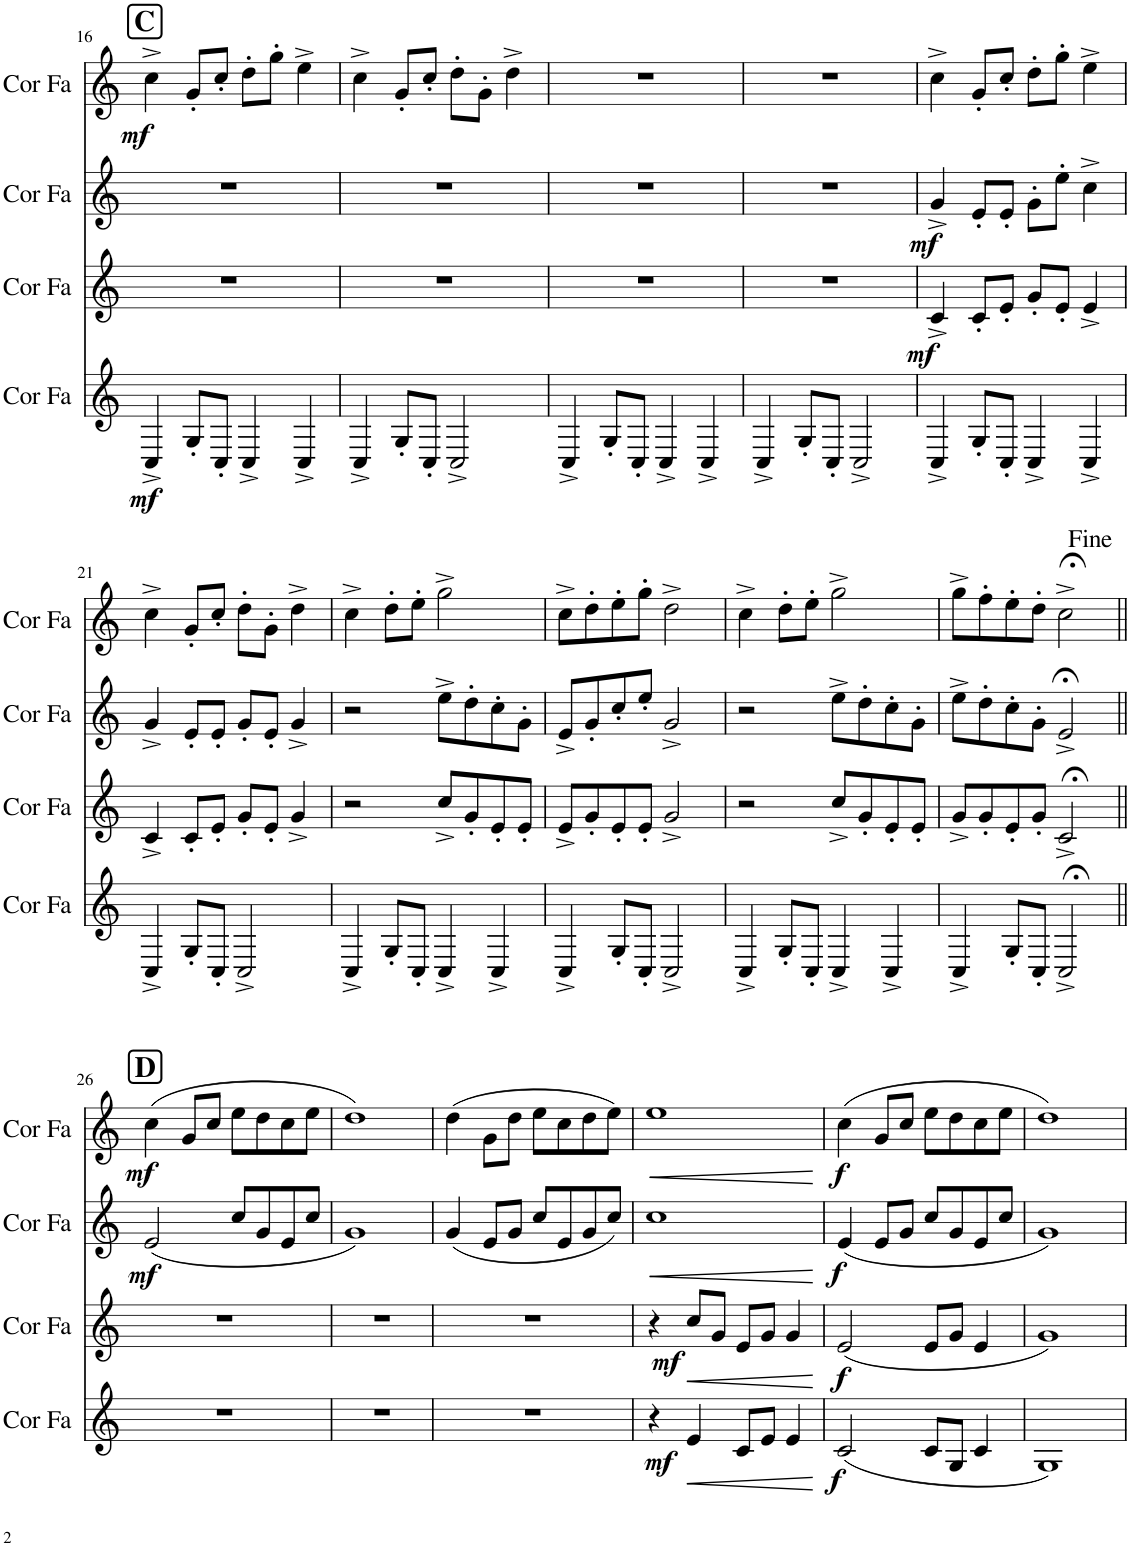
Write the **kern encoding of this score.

**kern	**dynam	**kern	**dynam	**kern	**dynam	**kern	**dynam
*part4	*part4	*part3	*part3	*part2	*part2	*part1	*part1
*staff4	*staff4	*staff3	*staff3	*staff2	*staff2	*staff1	*staff1
*I"Cor en Fa	*	*I"Cor en Fa	*	*I"Cor en Fa	*	*I"Cor en Fa	*
*I'Cor Fa	*	*I'Cor Fa	*	*I'Cor Fa	*	*I'Cor Fa	*
!!LO:PB:g=z
*clefG2	*	*clefG2	*	*clefG2	*	*clefG2	*
*Trd4c7	*	*Trd4c7	*	*Trd4c7	*	*Trd4c7	*
*k[]	*	*k[]	*	*k[]	*	*k[]	*
*M4/4	*	*M4/4	*	*M4/4	*	*M4/4	*
!!LO:REH:place=s1:a:B:cj:fs=14:t=C
=16	=16	=16	=16	=16	=16	=16	=16
!	!LO:DY:b	!	!	!	!	!	!LO:DY:b
4C^/	mf	1r	.	1r	.	4cc^\	mf
8G'/L	.	.	.	.	.	8g'/L	.
8C'/J	.	.	.	.	.	8cc'/J	.
4C^/	.	.	.	.	.	8dd'\L	.
.	.	.	.	.	.	8gg'\J	.
4C^/	.	.	.	.	.	4ee^\	.
=17	=17	=17	=17	=17	=17	=17	=17
4C^/	.	1r	.	1r	.	4cc^\	.
8G'/L	.	.	.	.	.	8g'/L	.
8C'/J	.	.	.	.	.	8cc'/J	.
2C^/	.	.	.	.	.	8dd'\L	.
.	.	.	.	.	.	8g'\J	.
.	.	.	.	.	.	4dd^\	.
=18	=18	=18	=18	=18	=18	=18	=18
4C^/	.	1r	.	1r	.	1r	.
8G'/L	.	.	.	.	.	.	.
8C'/J	.	.	.	.	.	.	.
4C^/	.	.	.	.	.	.	.
4C^/	.	.	.	.	.	.	.
=19	=19	=19	=19	=19	=19	=19	=19
4C^/	.	1r	.	1r	.	1r	.
8G'/L	.	.	.	.	.	.	.
8C'/J	.	.	.	.	.	.	.
2C^/	.	.	.	.	.	.	.
=20	=20	=20	=20	=20	=20	=20	=20
!	!	!	!LO:DY:b	!	!LO:DY:b	!	!
4C^/	.	4c^/	mf	4g^/	mf	4cc^\	.
8G'/L	.	8c'/L	.	8e'/L	.	8g'/L	.
8C'/J	.	8e'/J	.	8e'/J	.	8cc'/J	.
4C^/	.	8g'/L	.	8g'\L	.	8dd'\L	.
.	.	8e'/J	.	8ee'\J	.	8gg'\J	.
4C^/	.	4e^/	.	4cc^\	.	4ee^\	.
!!LO:LB:g=z
=21	=21	=21	=21	=21	=21	=21	=21
4C^/	.	4c^/	.	4g^/	.	4cc^\	.
8G'/L	.	8c'/L	.	8e'/L	.	8g'/L	.
8C'/J	.	8e'/J	.	8e'/J	.	8cc'/J	.
2C^/	.	8g'/L	.	8g'/L	.	8dd'\L	.
.	.	8e'/J	.	8e'/J	.	8g'\J	.
.	.	4g^/	.	4g^/	.	4dd^\	.
=22	=22	=22	=22	=22	=22	=22	=22
4C^/	.	2r	.	2r	.	4cc^\	.
8G'/L	.	.	.	.	.	8dd'\L	.
8C'/J	.	.	.	.	.	8ee'\J	.
4C^/	.	8cc^/L	.	8ee^\L	.	2gg^\	.
.	.	8g'/	.	8dd'\	.	.	.
4C^/	.	8e'/	.	8cc'\	.	.	.
.	.	8e'/J	.	8g'\J	.	.	.
=23	=23	=23	=23	=23	=23	=23	=23
4C^/	.	8e^/L	.	8e^/L	.	8cc^\L	.
.	.	8g'/	.	8g'/	.	8dd'\	.
8G'/L	.	8e'/	.	8cc'/	.	8ee'\	.
8C'/J	.	8e'/J	.	8ee'/J	.	8gg'\J	.
2C^/	.	2g^/	.	2g^/	.	2dd^\	.
=24	=24	=24	=24	=24	=24	=24	=24
4C^/	.	2r	.	2r	.	4cc^\	.
8G'/L	.	.	.	.	.	8dd'\L	.
8C'/J	.	.	.	.	.	8ee'\J	.
4C^/	.	8cc^/L	.	8ee^\L	.	2gg^\	.
.	.	8g'/	.	8dd'\	.	.	.
4C^/	.	8e'/	.	8cc'\	.	.	.
.	.	8e'/J	.	8g'\J	.	.	.
=25	=25	=25	=25	=25	=25	=25	=25
4C^/	.	8g^/L	.	8ee^\L	.	8gg^\L	.
.	.	8g'/	.	8dd'\	.	8ff'\	.
8G'/L	.	8e'/	.	8cc'\	.	8ee'\	.
8C'/J	.	8g'/J	.	8g'\J	.	8dd'\J	.
2C;<^/	.	2c;<^/	.	2e;<^/	.	2cc;<^\	.
!!LO:LB:g=z
!!LO:REH:place=s1:a:B:cj:fs=14:t=D
=26||	=26||	=26||	=26||	=26||	=26||	=26||	=26||
!	!	!	!	!	!LO:DY:b	!	!LO:DY:b
1r	.	1r	.	(2e/	mf	(4cc\	mf
.	.	.	.	.	.	8g/L	.
.	.	.	.	.	.	8cc/J	.
.	.	.	.	8cc/L	.	8ee\L	.
.	.	.	.	8g/	.	8dd\	.
.	.	.	.	8e/	.	8cc\	.
.	.	.	.	8cc/J	.	8ee\J	.
=27	=27	=27	=27	=27	=27	=27	=27
1r	.	1r	.	1g)	.	1dd)	.
=28	=28	=28	=28	=28	=28	=28	=28
1r	.	1r	.	(4g/	.	(4dd\	.
.	.	.	.	8e/L	.	8g\L	.
.	.	.	.	8g/J	.	8dd\J	.
.	.	.	.	8cc/L	.	8ee\L	.
.	.	.	.	8e/	.	8cc\	.
.	.	.	.	8g/	.	8dd\	.
.	.	.	.	8cc/J)	.	8ee\J)	.
=29	=29	=29	=29	=29	=29	=29	=29
!	!LO:DY:b	!	!LO:DY:b	!	!LO:HP:b	!	!LO:HP:b
4r	mf	4r	mf	1cc	<	1ee	<
!	!LO:HP:b	!	!LO:HP:b	!	!	!	!
4e/	<	8cc/L	<	.	.	.	.
.	.	8g/J	.	.	.	.	.
8c/L	.	8e/L	.	.	.	.	.
8e/J	.	8g/J	.	.	.	.	.
4e/	.	4g/	.	.	.	.	.
.	[	.	[	.	[	.	[
=30	=30	=30	=30	=30	=30	=30	=30
!	!LO:DY:b	!	!LO:DY:b	!	!LO:DY:b	!	!LO:DY:b
(2c/	f	(2e/	f	(4e/	f	(4cc\	f
.	.	.	.	8e/L	.	8g/L	.
.	.	.	.	8g/J	.	8cc/J	.
8c/L	.	8e/L	.	8cc/L	.	8ee\L	.
8G/J	.	8g/J	.	8g/	.	8dd\	.
4c/	.	4e/	.	8e/	.	8cc\	.
.	.	.	.	8cc/J	.	8ee\J	.
=31	=31	=31	=31	=31	=31	=31	=31
1G)	.	1g)	.	1g)	.	1dd)	.
=	=	=	=	=	=	=	=
*-	*-	*-	*-	*-	*-	*-	*-
